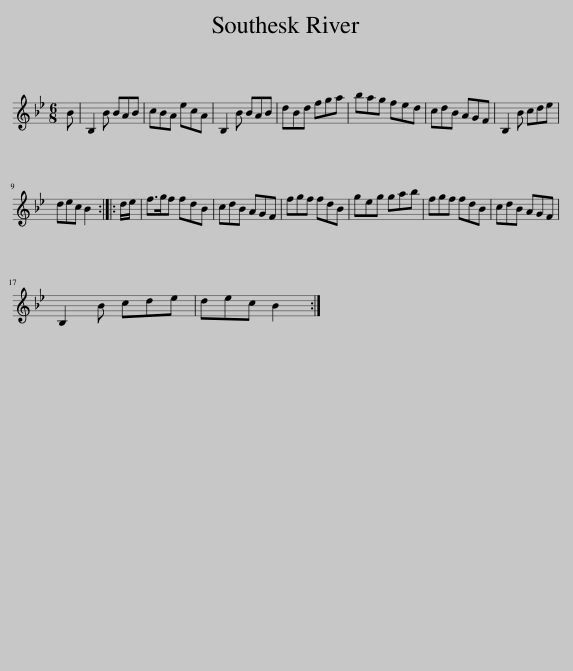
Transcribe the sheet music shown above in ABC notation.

X:1
L:1/8
M:6/8
I:linebreak $
K:Bb
V:1 treble
V:1
 B | B,2 B BAB | cBA ecA | B,2 B BAB | dBd fga | %5
 bag fed | cdB AGF | B,2 B cde |$ dec B2 :: d/e/ | %10
 f>gf fdB | cdB AGF | fgf fdB | geg gab | fgf fdB | %15
 cdB AGF |$ B,2 B cde | dec B2 :| %18
